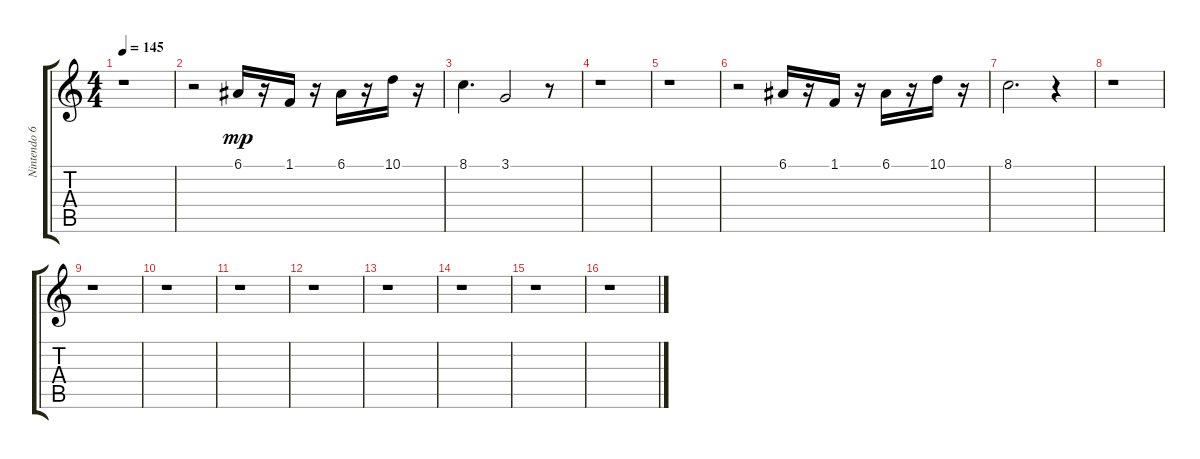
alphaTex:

\track ("Nintendo 64" "Nintendo 6") {instrument bassoon}
\staff {score tabs}
\tuning (E4 B3 G3 D3 A2 E2) {hide}
\ts (4 4)
\tempo 145
\clef g2
\ks c
r.1{dy mp} |
r.2 6.1.16 r.16 1.1.16 r.16 6.1.16 r.16 10.1.16 r.16 |
8.1.4{d} 3.1.2 r.8 |
r.1 |
r.1 |
r.2 6.1.16 r.16 1.1.16 r.16 6.1.16 r.16 10.1.16 r.16 |
8.1.2{d} r.4 |
r.1 |
r.1 |
r.1 |
r.1 |
r.1 |
r.1 |
r.1 |
r.1 |
r.1
